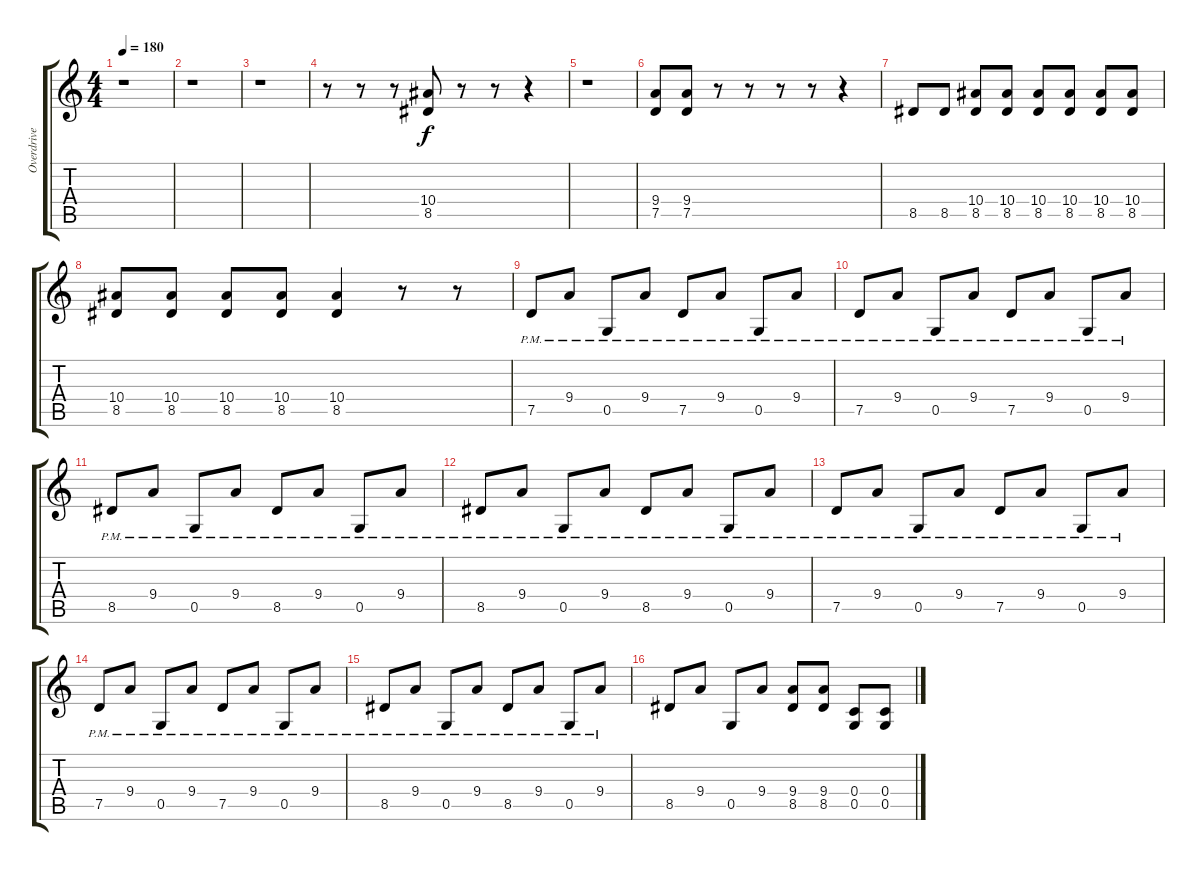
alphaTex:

\track ("Overdrive (Daron)" "Overdrive ") {instrument overdrivenguitar}
\staff {score tabs}
\tuning (D4 A3 F3 C3 G2 C2) {hide}
\ts (4 4)
\tempo 180
\clef g2
\ks c
r.1{dy f} |
r.1 |
r.1 |
r.8 r.8 r.8 (10.4 8.5).8 r.8 r.8 r.4 |
r.1 |
(9.4 7.5).8 (9.4 7.5).8 r.8 r.8 r.8 r.8 r.4 |
8.5.8{instrument overdrivenguitar} 8.5.8 (10.4 8.5).8 (10.4 8.5).8 (10.4 8.5).8 (10.4 8.5).8 (10.4 8.5).8 (10.4 8.5).8 |
(10.4 8.5).8 (10.4 8.5).8 (10.4 8.5).8 (10.4 8.5).8 (10.4 8.5).4 r.8 r.8 |
7.5{pm}.8 9.4{pm}.8 0.5{pm}.8 9.4{pm}.8 7.5{pm}.8 9.4{pm}.8 0.5{pm}.8 9.4{pm}.8 |
7.5{pm}.8 9.4{pm}.8 0.5{pm}.8 9.4{pm}.8 7.5{pm}.8 9.4{pm}.8 0.5{pm}.8 9.4{pm}.8 |
8.5{pm}.8 9.4{pm}.8 0.5{pm}.8 9.4{pm}.8 8.5{pm}.8 9.4{pm}.8 0.5{pm}.8 9.4{pm}.8 |
8.5{pm}.8 9.4{pm}.8 0.5{pm}.8 9.4{pm}.8 8.5{pm}.8 9.4{pm}.8 0.5{pm}.8 9.4{pm}.8 |
7.5{pm}.8 9.4{pm}.8 0.5{pm}.8 9.4{pm}.8 7.5{pm}.8 9.4{pm}.8 0.5{pm}.8 9.4{pm}.8 |
7.5{pm}.8 9.4{pm}.8 0.5{pm}.8 9.4{pm}.8 7.5{pm}.8 9.4{pm}.8 0.5{pm}.8 9.4{pm}.8 |
8.5{pm}.8 9.4{pm}.8 0.5{pm}.8 9.4{pm}.8 8.5{pm}.8 9.4{pm}.8 0.5{pm}.8 9.4{pm}.8 |
8.5.8 9.4.8 0.5.8 9.4.8 (9.4 8.5).8 (9.4 8.5).8 (0.4 0.5).8 (0.4 0.5).8
